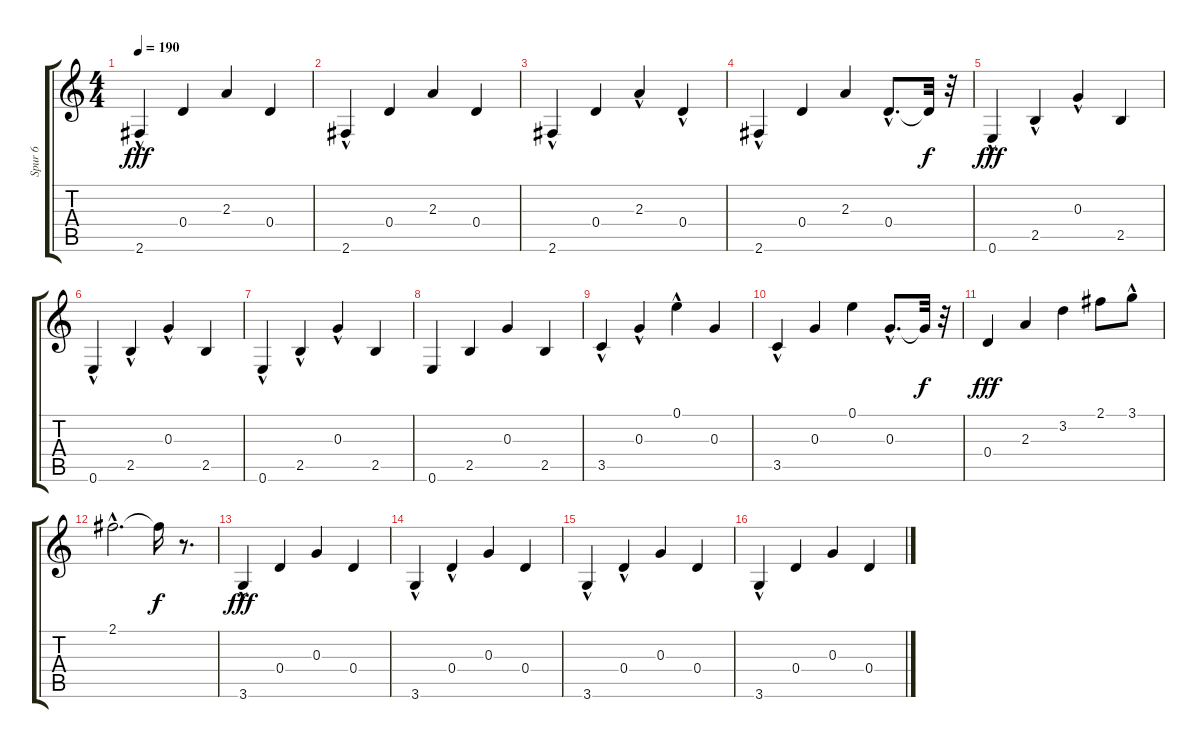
\track ("Spur 6" "Spur 6") {instrument acousticguitarnylon}
\staff {score tabs}
\tuning (E4 B3 G3 D3 A2 E2) {hide}
\ts (4 4)
\tempo 190
\clef g2
\ks c
2.6{hac}.4{dy fff} 0.4.4 2.3.4 0.4.4 |
2.6{hac}.4 0.4.4 2.3.4 0.4.4 |
2.6{hac}.4 0.4.4 2.3{hac}.4 0.4{hac}.4 |
2.6{hac}.4 0.4.4 2.3.4 0.4{hac}.8{d} 0.4{t}.32{dy f} r.32 |
0.6{hac}.4{dy fff} 2.5{hac}.4 0.3{hac}.4 2.5.4 |
0.6{hac}.4 2.5{hac}.4 0.3{hac}.4 2.5.4 |
0.6{hac}.4 2.5{hac}.4 0.3{hac}.4 2.5.4 |
0.6.4 2.5.4 0.3.4 2.5.4 |
3.5{hac}.4 0.3{hac}.4 0.1{hac}.4 0.3.4 |
3.5{hac}.4 0.3.4 0.1.4 0.3{hac}.8{d} 0.3{t}.32{dy f} r.32 |
0.4.4{dy fff} 2.3.4 3.2.4 2.1.8 3.1{hac}.8 |
2.1{hac}.2{d} 2.1{t}.16{dy f} r.8{d} |
3.6{hac}.4{dy fff} 0.4.4 0.3.4 0.4.4 |
3.6{hac}.4 0.4{hac}.4 0.3.4 0.4.4 |
3.6{hac}.4 0.4{hac}.4 0.3.4 0.4.4 |
3.6{hac}.4 0.4.4 0.3.4 0.4.4
